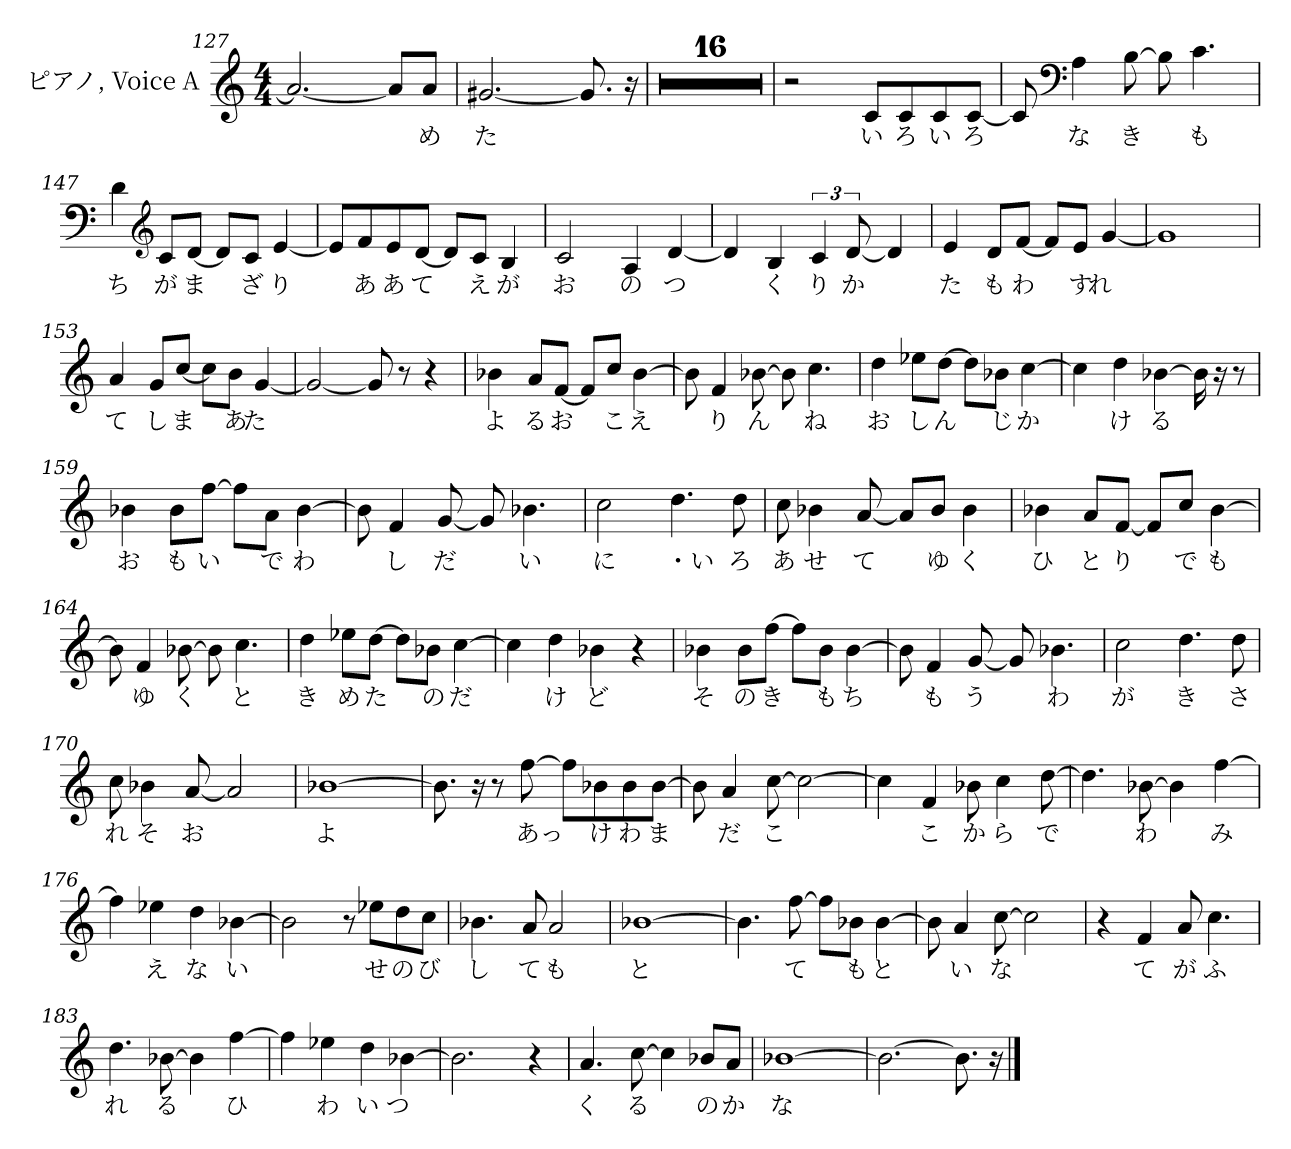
**kern	**text
*part1	*part1
*staff1	*staff1
*I"ピアノ, Voice A	*
!!LO:LB:g=z
*clefG2	*
*k[]	*
*M4/4	*
=127	=127
2.a/_	.
8a/L]	.
!	!LO:LY:b
8a/J	め
=128	=128
!	!LO:LY:b
[2.g#X/	た
8.g#/]	.
16r	.
=129	=129
1r	.
=130	=130
1r	.
=131	=131
1r	.
=132	=132
1r	.
=133	=133
1r	.
=134	=134
1r	.
=135	=135
1r	.
=136	=136
1r	.
=137	=137
1r	.
=138	=138
1r	.
=139	=139
1r	.
=140	=140
1r	.
=141	=141
1r	.
!!LO:LB:g=z
=142	=142
1r	.
=143	=143
1r	.
=144	=144
1r	.
=145	=145
2r	.
!	!LO:LY:b
8c/L	い
!	!LO:LY:b
8c/	ろ
!	!LO:LY:b
8c/	い
!	!LO:LY:b
[8c/J	ろ
=146	=146
8c/]	.
*clefF4	*
!	!LO:LY:b
4A\	な
!	!LO:LY:b
[8B\	き
8B\]	.
!	!LO:LY:b
4.c\	も
=147	=147
!	!LO:LY:b
4d\	ち
*clefG2	*
!	!LO:LY:b
8c/L	が
!	!LO:LY:b
[8d/J	ま
8d/L]	.
!	!LO:LY:b
8c/J	ざ
!	!LO:LY:b
[4e/	り
=148	=148
8e/L]	.
!	!LO:LY:b
8f/	あ
!	!LO:LY:b
8e/	あ
!	!LO:LY:b
[8d/J	て
8d/L]	.
!	!LO:LY:b
8c/J	え
!	!LO:LY:b
4B/	が
=149	=149
!	!LO:LY:b
2c/	お
!	!LO:LY:b
4A/	の
!	!LO:LY:b
[4d/	つ
!!LO:LB:g=z
=150	=150
4d/]	.
!	!LO:LY:b
4B/	く
!	!LO:LY:b
6c/	り
!	!LO:LY:b
[12d/	か
4d/]	.
=151	=151
!	!LO:LY:b
4e/	た
!	!LO:LY:b
8d/L	も
!	!LO:LY:b
[8f/J	わ
8f/L]	.
!	!LO:LY:b
8e/J	す
!	!LO:LY:b
[4g/	れ
=152	=152
1g]	.
=153	=153
!	!LO:LY:b
4a/	て
!	!LO:LY:b
8g/L	し
!	!LO:LY:b
[8cc/J	ま
8cc\L]	.
!	!LO:LY:b
8b\J	あ
!	!LO:LY:b
[4g/	た
=154	=154
2g/_	.
8g/]	.
8r	.
4r	.
=155	=155
!	!LO:LY:b
4b-X\	よ
!	!LO:LY:b
8a/L	る
!	!LO:LY:b
[8f/J	お
8f/L]	.
!	!LO:LY:b
8cc/J	こ
!	!LO:LY:b
[4b-\	え
=156	=156
8b-\]	.
!	!LO:LY:b
4f/	り
!	!LO:LY:b
[8b-X\	ん
8b-\]	.
!	!LO:LY:b
4.cc\	ね
!!LO:PB:g=z
=157	=157
!	!LO:LY:b
4dd\	お
!	!LO:LY:b
8ee-X\L	し
!	!LO:LY:b
[8dd\J	ん
8dd\L]	.
!	!LO:LY:b
8b-X\J	じ
!	!LO:LY:b
[4cc\	か
=158	=158
4cc\]	.
!	!LO:LY:b
4dd\	け
!	!LO:LY:b
[4b-X\	る
16b-\]	.
16r	.
8r	.
=159	=159
!	!LO:LY:b
4b-X\	お
!	!LO:LY:b
8b-\L	も
!	!LO:LY:b
[8ff\J	い
8ff\L]	.
!	!LO:LY:b
8a\J	で
!	!LO:LY:b
[4b-\	わ
=160	=160
8b-\]	.
!	!LO:LY:b
4f/	し
!	!LO:LY:b
[8g/	だ
8g/]	.
!	!LO:LY:b
4.b-X\	い
=161	=161
!	!LO:LY:b
2cc\	に
!	!LO:LY:b
4.dd\	・い
!	!LO:LY:b
8dd\	ろ
=162	=162
!	!LO:LY:b
8cc\	あ
!	!LO:LY:b
4b-X\	せ
!	!LO:LY:b
[8a/	て
8a/L]	.
!	!LO:LY:b
8b-/J	ゆ
!	!LO:LY:b
4b-\	く
!!LO:LB:g=z
=163	=163
!	!LO:LY:b
4b-X\	ひ
!	!LO:LY:b
8a/L	と
!	!LO:LY:b
[8f/J	り
8f/L]	.
!	!LO:LY:b
8cc/J	で
!	!LO:LY:b
[4b-\	も
=164	=164
8b-\]	.
!	!LO:LY:b
4f/	ゆ
!	!LO:LY:b
[8b-X\	く
8b-\]	.
!	!LO:LY:b
4.cc\	と
=165	=165
!	!LO:LY:b
4dd\	き
!	!LO:LY:b
8ee-X\L	め
!	!LO:LY:b
[8dd\J	た
8dd\L]	.
!	!LO:LY:b
8b-X\J	の
!	!LO:LY:b
[4cc\	だ
=166	=166
4cc\]	.
!	!LO:LY:b
4dd\	け
!	!LO:LY:b
4b-X\	ど
4r	.
=167	=167
!	!LO:LY:b
4b-X\	そ
!	!LO:LY:b
8b-\L	の
!	!LO:LY:b
[8ff\J	き
8ff\L]	.
!	!LO:LY:b
8b-\J	も
!	!LO:LY:b
[4b-\	ち
=168	=168
8b-\]	.
!	!LO:LY:b
4f/	も
!	!LO:LY:b
[8g/	う
8g/]	.
!	!LO:LY:b
4.b-X\	わ
!!LO:LB:g=z
=169	=169
!	!LO:LY:b
2cc\	が
!	!LO:LY:b
4.dd\	き
!	!LO:LY:b
8dd\	さ
=170	=170
!	!LO:LY:b
8cc\	れ
!	!LO:LY:b
4b-X\	そ
!	!LO:LY:b
[8a/	お
2a/]	.
=171	=171
!	!LO:LY:b
[1b-X	よ
=172	=172
8.b-\]	.
16r	.
8r	.
!	!LO:LY:b
[8ff\	あっ
8ff\L]	.
!	!LO:LY:b
8b-X\	け
!	!LO:LY:b
8b-\	わ
!	!LO:LY:b
[8b-\J	ま
=173	=173
8b-\]	.
!	!LO:LY:b
4a/	だ
!	!LO:LY:b
[8cc\	こ
2cc\_	.
=174	=174
4cc\]	.
!	!LO:LY:b
4f/	こ
!	!LO:LY:b
8b-X\	か
!	!LO:LY:b
4cc\	ら
!	!LO:LY:b
[8dd\	で
=175	=175
4.dd\]	.
!	!LO:LY:b
[8b-X\	わ
4b-\]	.
!	!LO:LY:b
[4ff\	み
!!LO:LB:g=z
=176	=176
4ff\]	.
!	!LO:LY:b
4ee-X\	え
!	!LO:LY:b
4dd\	な
!	!LO:LY:b
[4b-X\	い
=177	=177
2b-\]	.
8r	.
!	!LO:LY:b
8ee-X\L	せ
!	!LO:LY:b
8dd\	の
!	!LO:LY:b
8cc\J	び
=178	=178
!	!LO:LY:b
4.b-X\	し
!	!LO:LY:b
8a/	て
!	!LO:LY:b
2a/	も
=179	=179
!	!LO:LY:b
[1b-X	と
=180	=180
4.b-\]	.
!	!LO:LY:b
[8ff\	て
8ff\L]	.
!	!LO:LY:b
8b-X\J	も
!	!LO:LY:b
[4b-\	と
=181	=181
8b-\]	.
!	!LO:LY:b
4a/	い
!	!LO:LY:b
[8cc\	な
2cc\]	.
=182	=182
4r	.
!	!LO:LY:b
4f/	て
!	!LO:LY:b
8a/	が
!	!LO:LY:b
4.cc\	ふ
!!LO:LB:g=z
=183	=183
!	!LO:LY:b
4.dd\	れ
!	!LO:LY:b
[8b-X\	る
4b-\]	.
!	!LO:LY:b
[4ff\	ひ
=184	=184
4ff\]	.
!	!LO:LY:b
4ee-X\	わ
!	!LO:LY:b
4dd\	い
!	!LO:LY:b
[4b-X\	つ
=185	=185
2.b-\]	.
4r	.
=186	=186
!	!LO:LY:b
4.a/	く
!	!LO:LY:b
[8cc\	る
4cc\]	.
!	!LO:LY:b
8b-X/L	の
!	!LO:LY:b
8a/J	か
=187	=187
!	!LO:LY:b
[1b-X	な
=188	=188
2.b-\_	.
8.b-\]	.
16r	.
==	==
*-	*-
